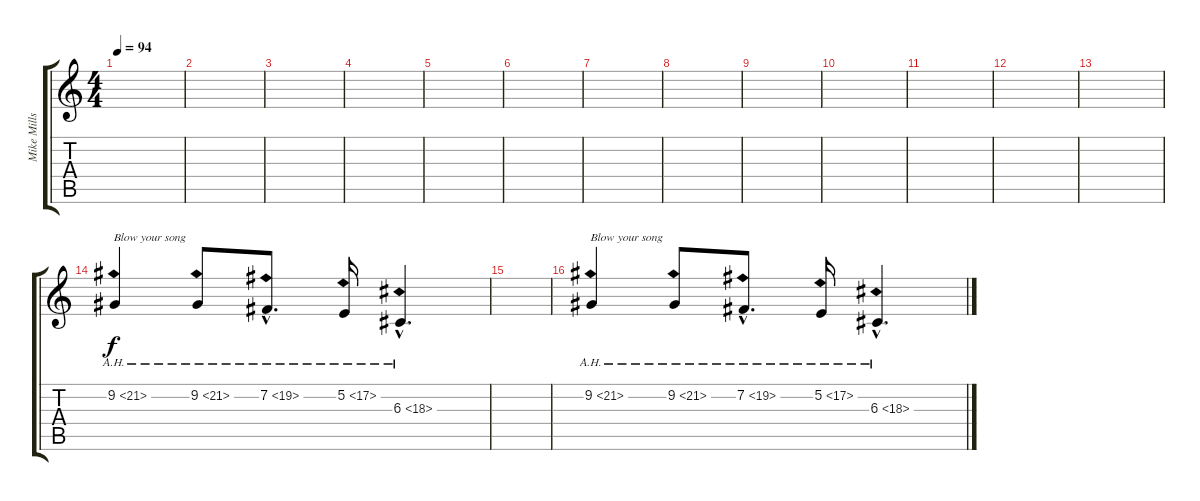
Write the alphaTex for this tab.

\track ("Mike Mills - Backing Vocals and Piano" "Mike Mills") {instrument lead2sawtooth}
\staff {score tabs}
\tuning (E4 B3 G3 D3 A2 E2) {hide}
\ts (4 4)
\tempo 94
\clef g2
\ks c
|
|
|
|
|
|
|
|
|
|
|
|
|
9.2{ah 12}.4{txt "Blow your song"} 9.2{ah 12}.8 7.2{ah 12 hac}.8{d} 5.2{ah 12}.16 6.3{ah 12 hac}.4{d} |
|
9.2{ah 12}.4{txt "Blow your song"} 9.2{ah 12}.8 7.2{ah 12 hac}.8{d} 5.2{ah 12}.16 6.3{ah 12 hac}.4{d}
